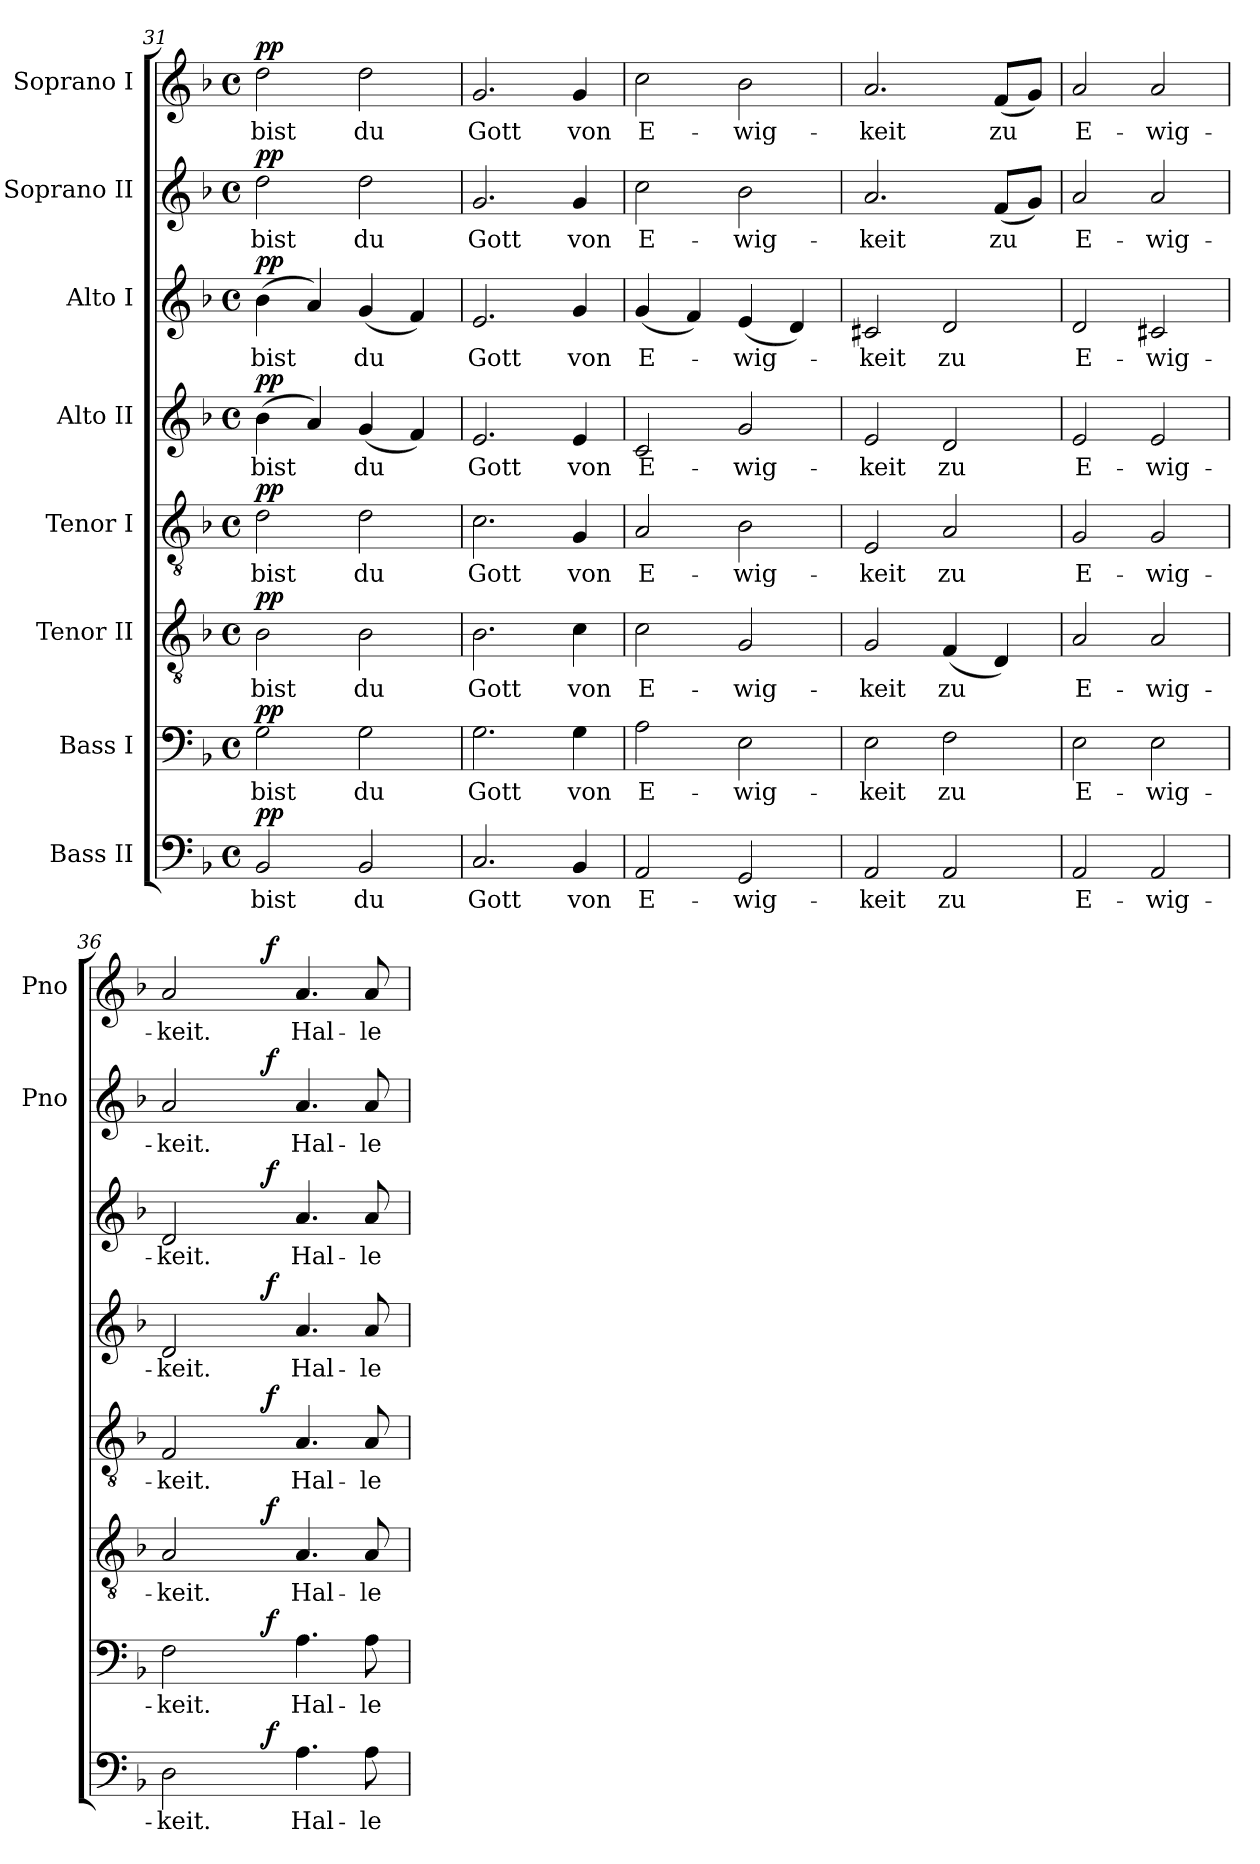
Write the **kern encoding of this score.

**kern	**text	**dynam	**kern	**text	**dynam	**kern	**text	**dynam	**kern	**text	**dynam	**kern	**text	**dynam	**kern	**text	**dynam	**kern	**text	**dynam	**kern	**text	**dynam
*part8	*part8	*part8	*part7	*part7	*part7	*part6	*part6	*part6	*part5	*part5	*part5	*part4	*part4	*part4	*part3	*part3	*part3	*part2	*part2	*part2	*part1	*part1	*part1
*staff8	*staff8	*staff8	*staff7	*staff7	*staff7	*staff6	*staff6	*staff6	*staff5	*staff5	*staff5	*staff4	*staff4	*staff4	*staff3	*staff3	*staff3	*staff2	*staff2	*staff2	*staff1	*staff1	*staff1
*I"Bass II	*	*	*I"Bass I	*	*	*I"Tenor II	*	*	*I"Tenor I	*	*	*I"Alto II	*	*	*I"Alto I	*	*	*I"Soprano II	*	*	*I"Soprano I	*	*
*	*	*	*	*	*	*	*	*	*	*	*	*	*	*	*	*	*	*I'Pno	*	*	*I'Pno	*	*
!!LO:PB:g=z
*clefF4	*	*	*clefF4	*	*	*clefGv2	*	*	*clefGv2	*	*	*clefG2	*	*	*clefG2	*	*	*clefG2	*	*	*clefG2	*	*
*k[b-]	*	*	*k[b-]	*	*	*k[b-]	*	*	*k[b-]	*	*	*k[b-]	*	*	*k[b-]	*	*	*k[b-]	*	*	*k[b-]	*	*
*d:	*	*	*d:	*	*	*d:	*	*	*d:	*	*	*d:	*	*	*d:	*	*	*d:	*	*	*d:	*	*
*M4/4	*	*	*M4/4	*	*	*M4/4	*	*	*M4/4	*	*	*M4/4	*	*	*M4/4	*	*	*M4/4	*	*	*M4/4	*	*
*met(c)	*	*	*met(c)	*	*	*met(c)	*	*	*met(c)	*	*	*met(c)	*	*	*met(c)	*	*	*met(c)	*	*	*met(c)	*	*
=31	=31	=31	=31	=31	=31	=31	=31	=31	=31	=31	=31	=31	=31	=31	=31	=31	=31	=31	=31	=31	=31	=31	=31
!	!	!LO:DY:a	!	!	!LO:DY:a	!	!	!LO:DY:a	!	!	!LO:DY:a	!	!	!LO:DY:a	!	!	!LO:DY:a	!	!	!LO:DY:a	!	!	!LO:DY:a
2BB-/	bist	pp	2G\	bist	pp	2B-\	bist	pp	2d\	bist	pp	(4b-\	bist	pp	(4b-\	bist	pp	2dd\	bist	pp	2dd\	bist	pp
.	.	.	.	.	.	.	.	.	.	.	.	4a/)	.	.	4a/)	.	.	.	.	.	.	.	.
2BB-/	du	.	2G\	du	.	2B-\	du	.	2d\	du	.	(4g/	du	.	(4g/	du	.	2dd\	du	.	2dd\	du	.
.	.	.	.	.	.	.	.	.	.	.	.	4f/)	.	.	4f/)	.	.	.	.	.	.	.	.
=32	=32	=32	=32	=32	=32	=32	=32	=32	=32	=32	=32	=32	=32	=32	=32	=32	=32	=32	=32	=32	=32	=32	=32
2.C/	Gott	.	2.G\	Gott	.	2.B-\	Gott	.	2.c\	Gott	.	2.e/	Gott	.	2.e/	Gott	.	2.g/	Gott	.	2.g/	Gott	.
4BB-/	von	.	4G\	von	.	4c\	von	.	4G/	von	.	4e/	von	.	4g/	von	.	4g/	von	.	4g/	von	.
=33	=33	=33	=33	=33	=33	=33	=33	=33	=33	=33	=33	=33	=33	=33	=33	=33	=33	=33	=33	=33	=33	=33	=33
2AA/	E-	.	2A\	E-	.	2c\	E-	.	2A/	E-	.	2c/	E-	.	(4g/	E-	.	2cc\	E-	.	2cc\	E-	.
.	.	.	.	.	.	.	.	.	.	.	.	.	.	.	4f/)	.	.	.	.	.	.	.	.
2GG/	-wig-	.	2E\	-wig-	.	2G/	-wig-	.	2B-\	-wig-	.	2g/	-wig-	.	(4e/	-wig-	.	2b-\	-wig-	.	2b-\	-wig-	.
.	.	.	.	.	.	.	.	.	.	.	.	.	.	.	4d/)	.	.	.	.	.	.	.	.
=34	=34	=34	=34	=34	=34	=34	=34	=34	=34	=34	=34	=34	=34	=34	=34	=34	=34	=34	=34	=34	=34	=34	=34
2AA/	-keit	.	2E\	-keit	.	2G/	-keit	.	2E/	-keit	.	2e/	-keit	.	2c#X/	-keit	.	2.a/	-keit	.	2.a/	-keit	.
2AA/	zu	.	2F\	zu	.	(4F/	zu	.	2A/	zu	.	2d/	zu	.	2d/	zu	.	.	.	.	.	.	.
.	.	.	.	.	.	4D/)	.	.	.	.	.	.	.	.	.	.	.	(8f/L	zu	.	(8f/L	zu	.
.	.	.	.	.	.	.	.	.	.	.	.	.	.	.	.	.	.	8g/J)	.	.	8g/J)	.	.
=35	=35	=35	=35	=35	=35	=35	=35	=35	=35	=35	=35	=35	=35	=35	=35	=35	=35	=35	=35	=35	=35	=35	=35
2AA/	E-	.	2E\	E-	.	2A/	E-	.	2G/	E-	.	2e/	E-	.	2d/	E-	.	2a/	E-	.	2a/	E-	.
2AA/	-wig-	.	2E\	-wig-	.	2A/	-wig-	.	2G/	-wig-	.	2e/	-wig-	.	2c#X/	-wig-	.	2a/	-wig-	.	2a/	-wig-	.
!!LO:LB:g=z
=36	=36	=36	=36	=36	=36	=36	=36	=36	=36	=36	=36	=36	=36	=36	=36	=36	=36	=36	=36	=36	=36	=36	=36
*^	*	*	*^	*	*	*^	*	*	*^	*	*	*^	*	*	*^	*	*	*^	*	*	*^	*	*
2D\	4ryy	­keit.	.	2F\	4ryy	­keit.	.	2A/	4ryy	­keit.	.	2F/	4ryy	­keit.	.	2d/	4ryy	­keit.	.	2d/	4ryy	­keit.	.	2a/	4ryy	-­keit.	.	2a/	4ryy	-­keit.	.
.	8ryy	.	.	.	8ryy	.	.	.	8ryy	.	.	.	8ryy	.	.	.	8ryy	.	.	.	8ryy	.	.	.	8ryy	.	.	.	8ryy	.	.
.	32ryy	.	.	.	32ryy	.	.	.	32ryy	.	.	.	32ryy	.	.	.	32ryy	.	.	.	32ryy	.	.	.	32ryy	.	.	.	32ryy	.	.
!	!	!	!LO:DY:a	!	!	!	!LO:DY:a	!	!	!	!LO:DY:a	!	!	!	!LO:DY:a	!	!	!	!LO:DY:a	!	!	!	!LO:DY:a	!	!	!	!LO:DY:a	!	!	!	!LO:DY:a
.	2ryy	.	f	.	2ryy	.	f	.	2ryy	.	f	.	2ryy	.	f	.	2ryy	.	f	.	2ryy	.	f	.	2ryy	.	f	.	2ryy	.	f
4.A\	.	Hal-	.	4.A\	.	Hal-	.	4.A/	.	-Hal-	.	4.A/	.	-Hal-	.	4.a/	.	Hal-	.	4.a/	.	Hal-	.	4.a/	.	Hal-	.	4.a/	.	Hal-	.
8A\	.	-le-	.	8A\	.	-le-	.	8A/	.	-le-	.	8A/	.	-le-	.	8a/	.	-le-	.	8a/	.	-le-	.	8a/	.	-le-	.	8a/	.	-le-	.
.	16.ryy	.	.	.	16.ryy	.	.	.	16.ryy	.	.	.	16.ryy	.	.	.	16.ryy	.	.	.	16.ryy	.	.	.	16.ryy	.	.	.	16.ryy	.	.
*v	*v	*	*	*	*	*	*	*v	*v	*	*	*v	*v	*	*	*v	*v	*	*	*v	*v	*	*	*v	*v	*	*	*v	*v	*	*
*	*	*	*v	*v	*	*	*	*	*	*	*	*	*	*	*	*	*	*	*	*	*	*	*	*
=	=	=	=	=	=	=	=	=	=	=	=	=	=	=	=	=	=	=	=	=	=	=	=
*-	*-	*-	*-	*-	*-	*-	*-	*-	*-	*-	*-	*-	*-	*-	*-	*-	*-	*-	*-	*-	*-	*-	*-
